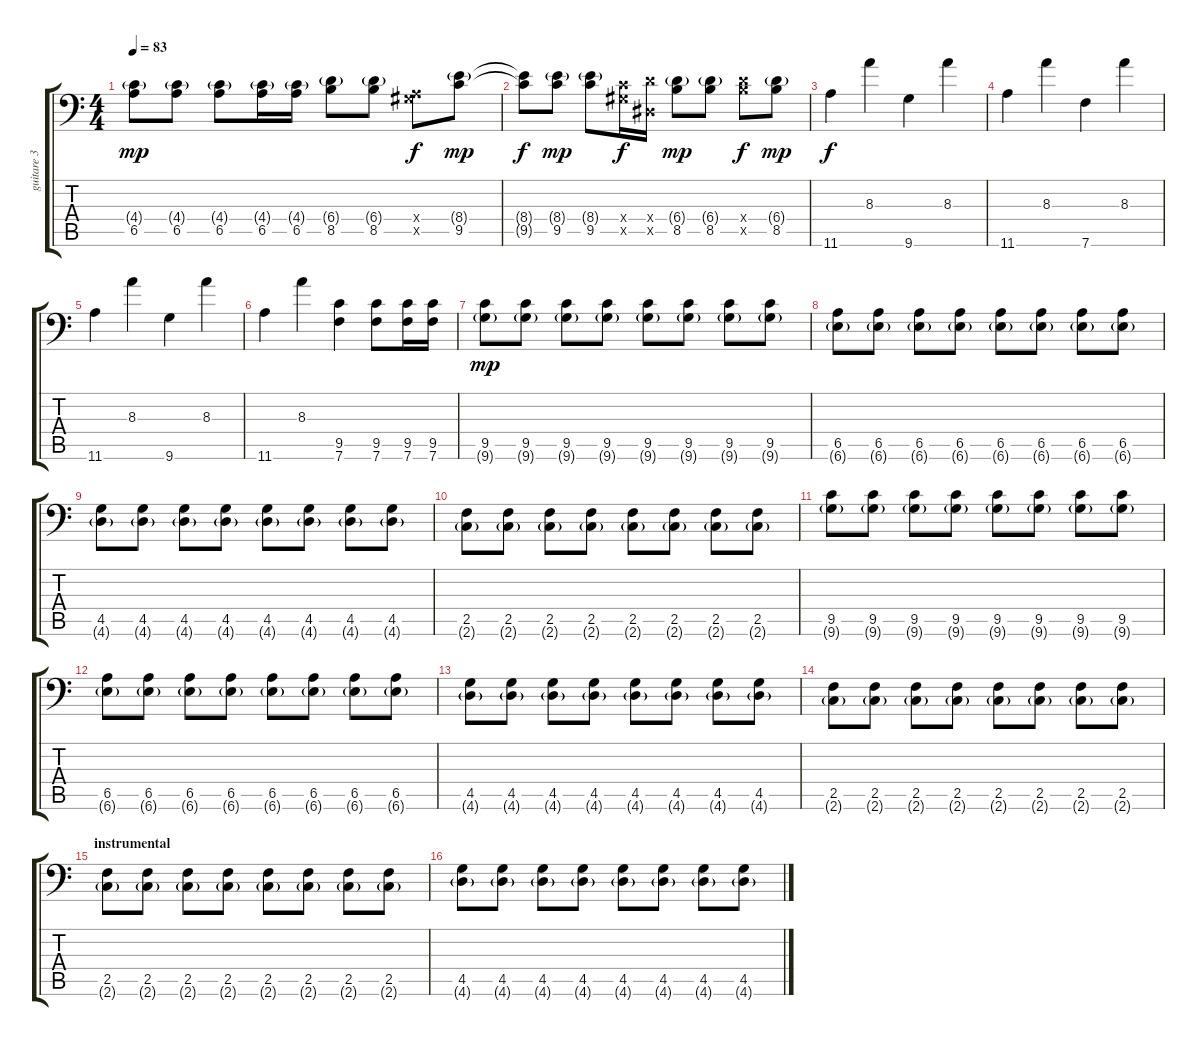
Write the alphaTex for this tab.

\track ("guitare 3" "guitare 3") {instrument overdrivenguitar}
\staff {score tabs}
\tuning (Bb3 F3 Db3 Ab2 Eb2 Bb1) {hide}
\ts (4 4)
\tempo 83
\clef f4
\ks c
(4.4{g} 6.5).8{dy mp} (4.4{g} 6.5).8 (4.4{g} 6.5).8 (4.4{g} 6.5).16 (4.4{g} 6.5).16 (6.4{g} 8.5).8 (6.4{g} 8.5).8 (0.4{x} 6.5{x}).8{dy f} (8.4{g} 9.5).8{dy mp} |
(8.4{t} 9.5{t}).8{dy f} (8.4{g} 9.5).8{dy mp} (8.4{g} 9.5).8 (0.4{x} 9.5{x}).16{dy f} (6.4{x} 0.5{x}).16 (6.4{g} 8.5).8{dy mp} (6.4{g} 8.5).8 (6.4{x} 8.5{x}).8{dy f} (6.4{g} 8.5).8{dy mp} |
11.6.4{dy f} 8.3.4 9.6.4 8.3.4 |
11.6.4 8.3.4 7.6.4 8.3.4 |
11.6.4 8.3.4 9.6.4 8.3.4 |
11.6.4 8.3.4 (9.5 7.6).4{volume 10} (9.5 7.6).8 (9.5 7.6).16 (9.5 7.6).16 |
(9.5 9.6{g}).8{dy mp volume 13} (9.5 9.6{g}).8 (9.5 9.6{g}).8 (9.5 9.6{g}).8 (9.5 9.6{g}).8 (9.5 9.6{g}).8 (9.5 9.6{g}).8 (9.5 9.6{g}).8 |
(6.5 6.6{g}).8 (6.5 6.6{g}).8 (6.5 6.6{g}).8 (6.5 6.6{g}).8 (6.5 6.6{g}).8 (6.5 6.6{g}).8 (6.5 6.6{g}).8 (6.5 6.6{g}).8 |
(4.5 4.6{g}).8 (4.5 4.6{g}).8 (4.5 4.6{g}).8 (4.5 4.6{g}).8 (4.5 4.6{g}).8 (4.5 4.6{g}).8 (4.5 4.6{g}).8 (4.5 4.6{g}).8 |
(2.5 2.6{g}).8 (2.5 2.6{g}).8 (2.5 2.6{g}).8 (2.5 2.6{g}).8 (2.5 2.6{g}).8 (2.5 2.6{g}).8 (2.5 2.6{g}).8 (2.5 2.6{g}).8 |
(9.5 9.6{g}).8{volume 13} (9.5 9.6{g}).8 (9.5 9.6{g}).8 (9.5 9.6{g}).8 (9.5 9.6{g}).8 (9.5 9.6{g}).8 (9.5 9.6{g}).8 (9.5 9.6{g}).8 |
(6.5 6.6{g}).8 (6.5 6.6{g}).8 (6.5 6.6{g}).8 (6.5 6.6{g}).8 (6.5 6.6{g}).8 (6.5 6.6{g}).8 (6.5 6.6{g}).8 (6.5 6.6{g}).8 |
(4.5 4.6{g}).8 (4.5 4.6{g}).8 (4.5 4.6{g}).8 (4.5 4.6{g}).8 (4.5 4.6{g}).8 (4.5 4.6{g}).8 (4.5 4.6{g}).8 (4.5 4.6{g}).8 |
(2.5 2.6{g}).8 (2.5 2.6{g}).8 (2.5 2.6{g}).8 (2.5 2.6{g}).8 (2.5 2.6{g}).8 (2.5 2.6{g}).8 (2.5 2.6{g}).8 (2.5 2.6{g}).8 |
\section ("" "instrumental")
(2.5 2.6{g}).8 (2.5 2.6{g}).8 (2.5 2.6{g}).8 (2.5 2.6{g}).8 (2.5 2.6{g}).8 (2.5 2.6{g}).8 (2.5 2.6{g}).8 (2.5 2.6{g}).8 |
(4.5 4.6{g}).8 (4.5 4.6{g}).8 (4.5 4.6{g}).8 (4.5 4.6{g}).8 (4.5 4.6{g}).8 (4.5 4.6{g}).8 (4.5 4.6{g}).8 (4.5 4.6{g}).8
